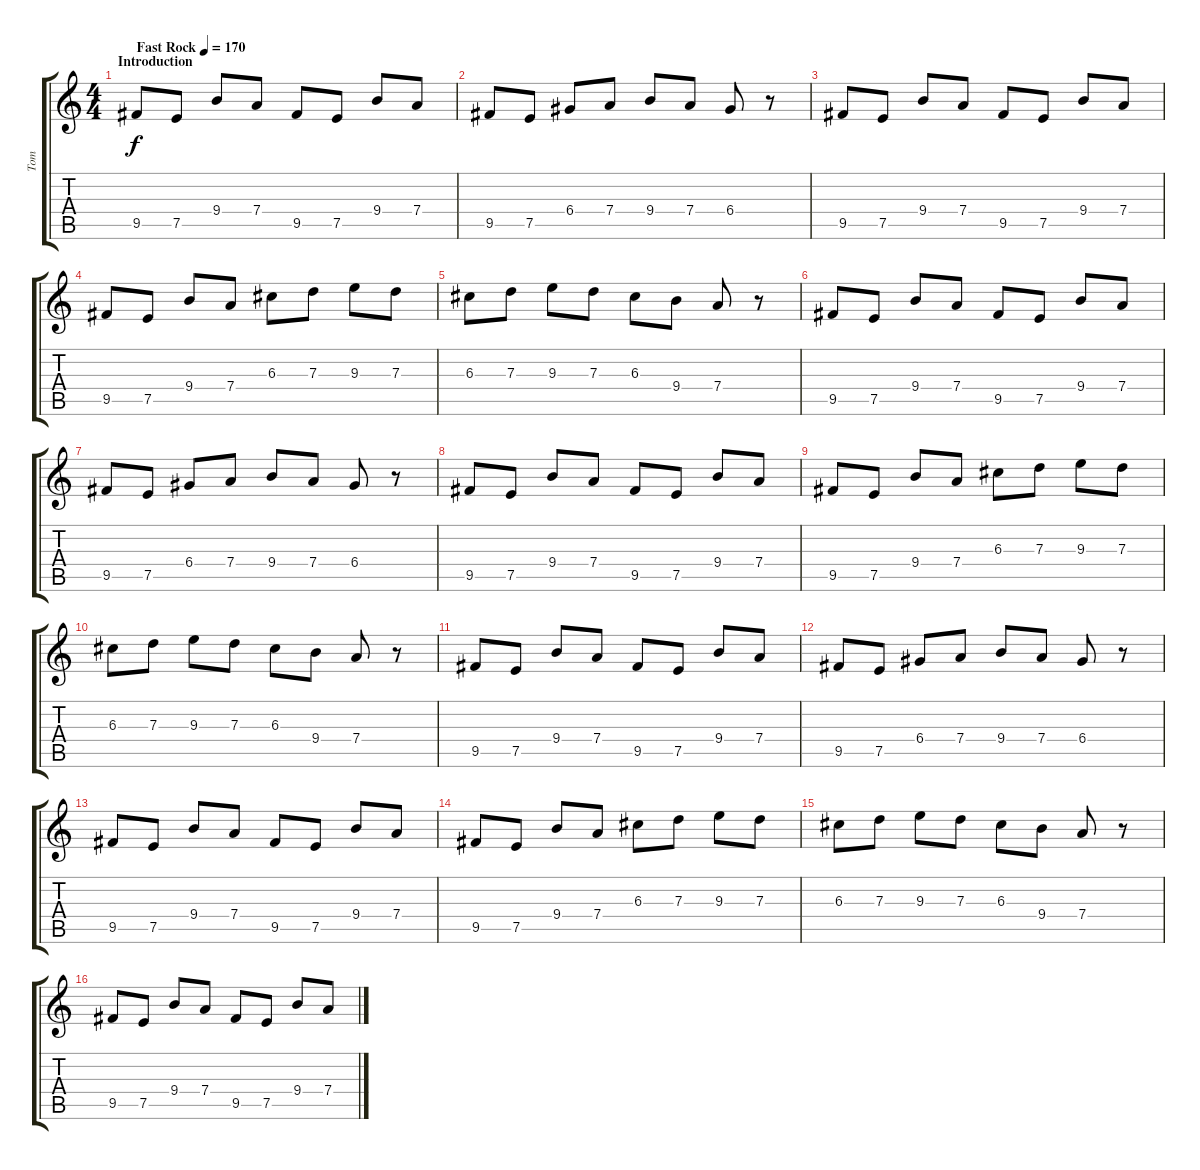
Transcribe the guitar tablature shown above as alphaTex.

\track ("Tom" "Tom") {mute instrument distortionguitar}
\staff {score tabs}
\tuning (E4 B3 G3 D3 A2 E2) {hide}
\ts (4 4)
\section ("" "Introduction")
\tempo (170 "Fast Rock")
\clef g2
\ks c
9.5.8{dy f instrument distortionguitar} 7.5.8 9.4.8 7.4.8 9.5.8 7.5.8 9.4.8 7.4.8 |
9.5.8 7.5.8 6.4.8 7.4.8 9.4.8 7.4.8 6.4.8 r.8 |
9.5.8 7.5.8 9.4.8 7.4.8 9.5.8 7.5.8 9.4.8 7.4.8 |
9.5.8 7.5.8 9.4.8 7.4.8 6.3.8 7.3.8 9.3.8 7.3.8 |
6.3.8 7.3.8 9.3.8 7.3.8 6.3.8 9.4.8 7.4.8 r.8 |
9.5.8 7.5.8 9.4.8 7.4.8 9.5.8 7.5.8 9.4.8 7.4.8 |
9.5.8 7.5.8 6.4.8 7.4.8 9.4.8 7.4.8 6.4.8 r.8 |
9.5.8 7.5.8 9.4.8 7.4.8 9.5.8 7.5.8 9.4.8 7.4.8 |
9.5.8 7.5.8 9.4.8 7.4.8 6.3.8 7.3.8 9.3.8 7.3.8 |
6.3.8 7.3.8 9.3.8 7.3.8 6.3.8 9.4.8 7.4.8 r.8 |
9.5.8 7.5.8 9.4.8 7.4.8 9.5.8 7.5.8 9.4.8 7.4.8 |
9.5.8 7.5.8 6.4.8 7.4.8 9.4.8 7.4.8 6.4.8 r.8 |
9.5.8 7.5.8 9.4.8 7.4.8 9.5.8 7.5.8 9.4.8 7.4.8 |
9.5.8 7.5.8 9.4.8 7.4.8 6.3.8 7.3.8 9.3.8 7.3.8 |
6.3.8 7.3.8 9.3.8 7.3.8 6.3.8 9.4.8 7.4.8 r.8 |
9.5.8 7.5.8 9.4.8 7.4.8 9.5.8 7.5.8 9.4.8 7.4.8
